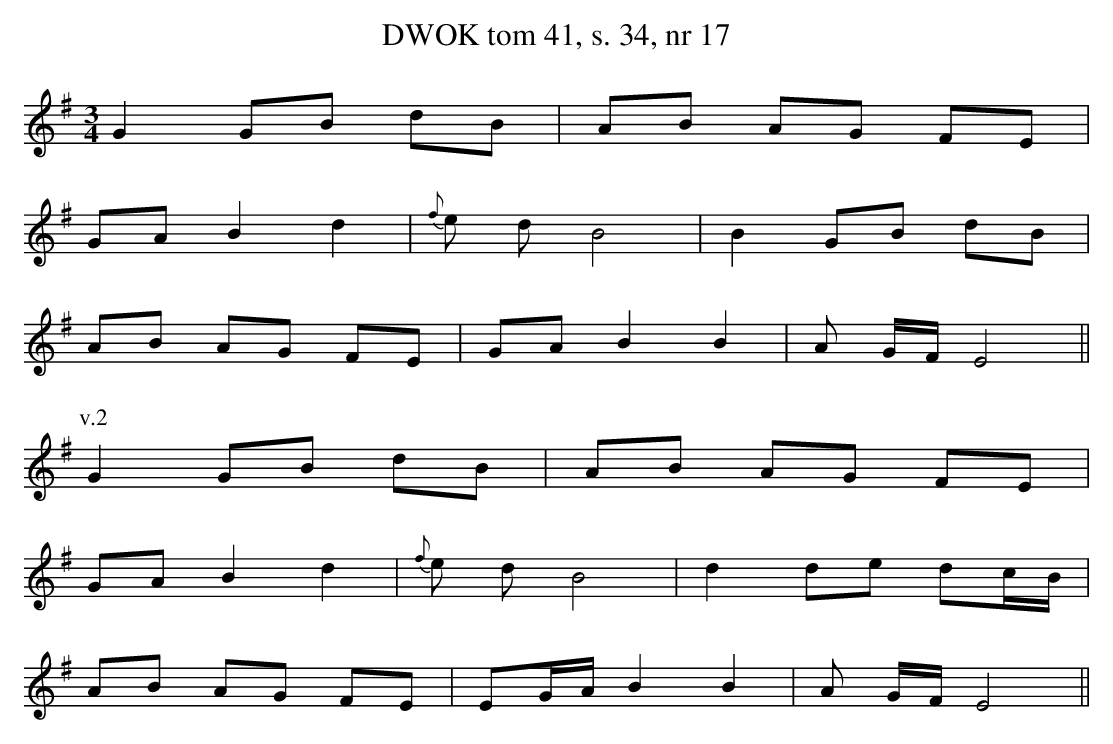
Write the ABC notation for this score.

X:1
T: DWOK tom 41, s. 34, nr 17
L: 1/16
M: 3/4
K: G
G4 G2B2 d2B2 | A2B2 A2G2 F2E2  |
G2A2 B4 d4 | {f}e2 d2 B8 | B4 G2B2 d2B2 |
A2B2 A2G2 F2E2 | G2A2 B4B4 | A2 GF E8 ||
P:v.2
G4 G2B2 d2B2 | A2B2 A2G2 F2E2  |
G2A2 B4 d4 | {f}e2 d2 B8 | d4 d2e2 d2cB |
A2B2 A2G2 F2E2 | E2GA B4B4 | A2 GF E8 ||
